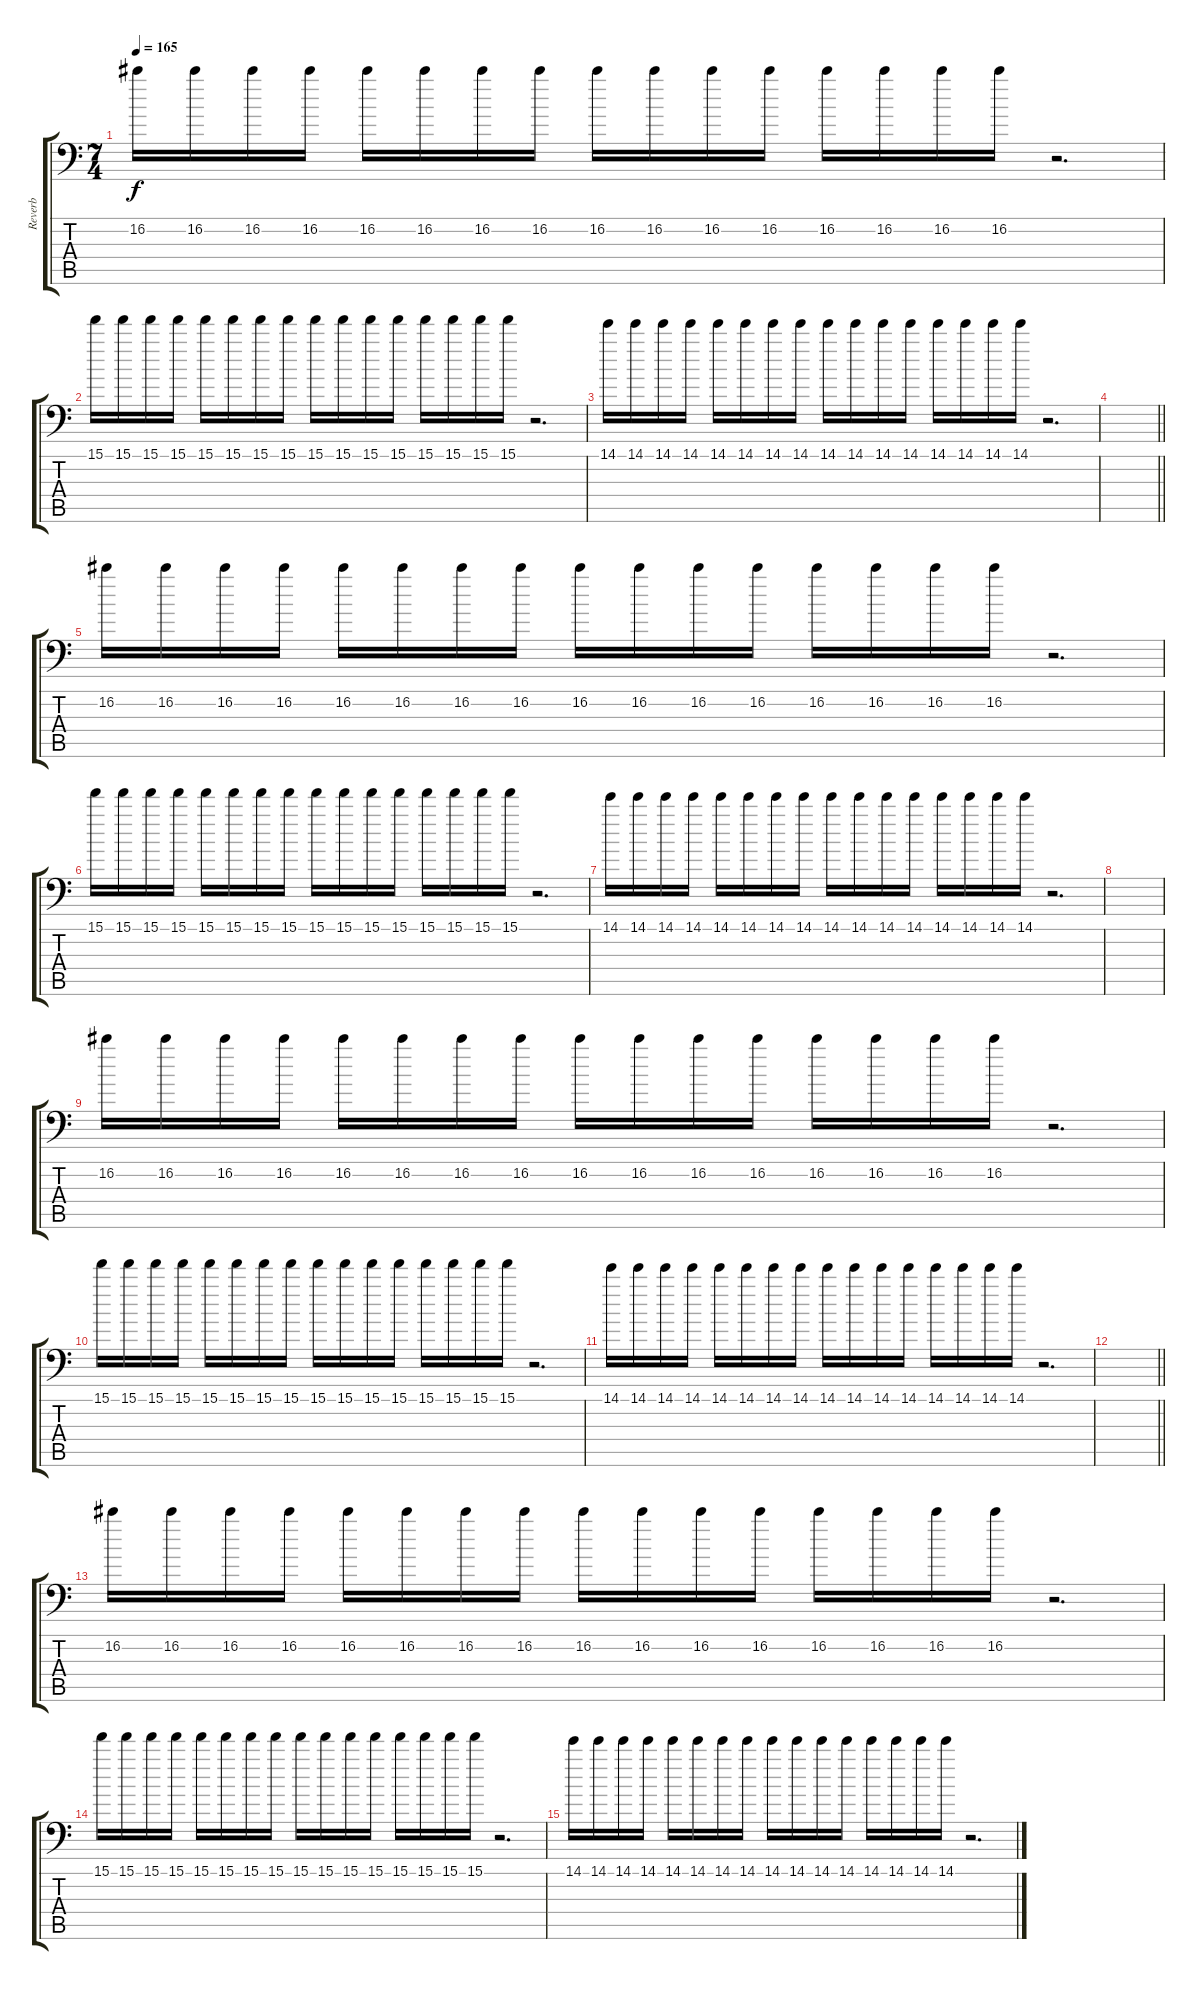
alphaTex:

\track ("Reverb" "Reverb") {instrument distortionguitar}
\staff {score tabs}
\tuning (D4 A3 F3 C3 G2 A1) {hide}
\ts (7 4)
\tempo 165
\clef f4
\ks c
16.2.16{dy f volume 0} 16.2.16 16.2.16 16.2.16 16.2.16 16.2.16 16.2.16 16.2.16 16.2.16 16.2.16 16.2.16 16.2.16 16.2.16 16.2.16 16.2.16 16.2.16 r.2{d volume 9} |
15.1.16{volume 0} 15.1.16 15.1.16 15.1.16 15.1.16 15.1.16 15.1.16 15.1.16 15.1.16 15.1.16 15.1.16 15.1.16 15.1.16 15.1.16 15.1.16 15.1.16 r.2{d volume 9} |
14.1.16{volume 0} 14.1.16 14.1.16 14.1.16 14.1.16 14.1.16 14.1.16 14.1.16 14.1.16 14.1.16 14.1.16 14.1.16 14.1.16 14.1.16 14.1.16 14.1.16 r.2{d volume 9} |
\barLineRight lightlight
|
\section ("" "")
16.2.16{volume 0} 16.2.16 16.2.16 16.2.16 16.2.16 16.2.16 16.2.16 16.2.16 16.2.16 16.2.16 16.2.16 16.2.16 16.2.16 16.2.16 16.2.16 16.2.16 r.2{d volume 9} |
15.1.16{volume 0} 15.1.16 15.1.16 15.1.16 15.1.16 15.1.16 15.1.16 15.1.16 15.1.16 15.1.16 15.1.16 15.1.16 15.1.16 15.1.16 15.1.16 15.1.16 r.2{d volume 9} |
14.1.16{volume 0} 14.1.16 14.1.16 14.1.16 14.1.16 14.1.16 14.1.16 14.1.16 14.1.16 14.1.16 14.1.16 14.1.16 14.1.16 14.1.16 14.1.16 14.1.16 r.2{d volume 9} |
|
16.2.16{volume 0} 16.2.16 16.2.16 16.2.16 16.2.16 16.2.16 16.2.16 16.2.16 16.2.16 16.2.16 16.2.16 16.2.16 16.2.16 16.2.16 16.2.16 16.2.16 r.2{d volume 9} |
15.1.16{volume 0} 15.1.16 15.1.16 15.1.16 15.1.16 15.1.16 15.1.16 15.1.16 15.1.16 15.1.16 15.1.16 15.1.16 15.1.16 15.1.16 15.1.16 15.1.16 r.2{d volume 9} |
14.1.16{volume 0} 14.1.16 14.1.16 14.1.16 14.1.16 14.1.16 14.1.16 14.1.16 14.1.16 14.1.16 14.1.16 14.1.16 14.1.16 14.1.16 14.1.16 14.1.16 r.2{d volume 9} |
\barLineRight lightlight
|
\section ("" "")
16.2.16{volume 0} 16.2.16 16.2.16 16.2.16 16.2.16 16.2.16 16.2.16 16.2.16 16.2.16 16.2.16 16.2.16 16.2.16 16.2.16 16.2.16 16.2.16 16.2.16 r.2{d volume 9} |
15.1.16{volume 0} 15.1.16 15.1.16 15.1.16 15.1.16 15.1.16 15.1.16 15.1.16 15.1.16 15.1.16 15.1.16 15.1.16 15.1.16 15.1.16 15.1.16 15.1.16 r.2{d volume 9} |
14.1.16{volume 0} 14.1.16 14.1.16 14.1.16 14.1.16 14.1.16 14.1.16 14.1.16 14.1.16 14.1.16 14.1.16 14.1.16 14.1.16 14.1.16 14.1.16 14.1.16 r.2{d volume 9}
